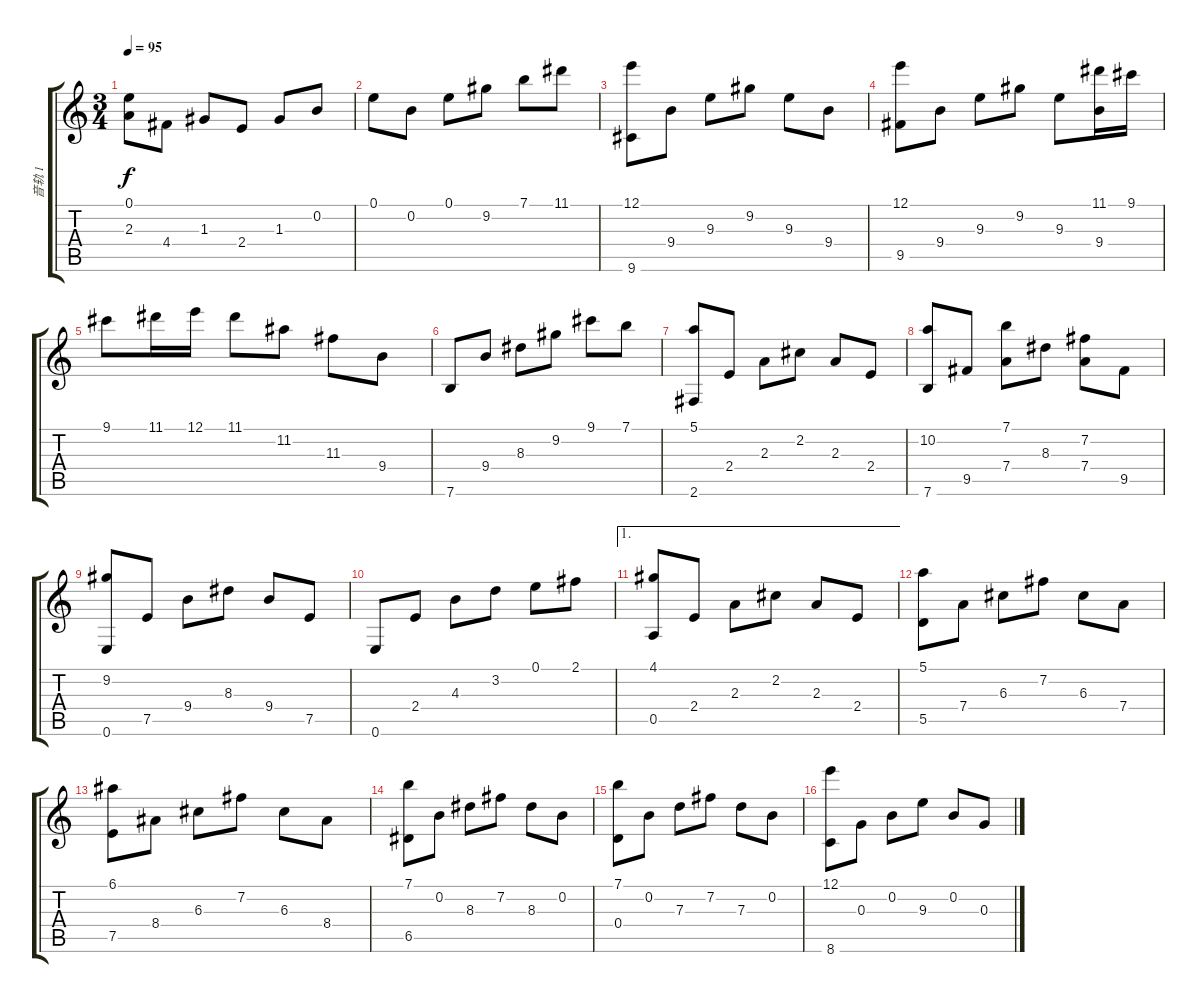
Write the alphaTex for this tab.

\track ("音轨 1" "音轨 1") {instrument acousticguitarnylon}
\staff {score tabs}
\tuning (E4 B3 G3 D3 A2 E2) {hide}
\ts (3 4)
\tempo 95
\clef g2
\ks c
(0.1 2.3).8{dy f} 4.4.8 1.3.8 2.4.8 1.3.8 0.2.8 |
0.1.8 0.2.8 0.1.8 9.2.8 7.1.8 11.1.8 |
(12.1 9.6).8 9.4.8 9.3.8 9.2.8 9.3.8 9.4.8 |
(12.1 9.5).8 9.4.8 9.3.8 9.2.8 9.3.8 (11.1 9.4).16 9.1.16 |
9.1.8 11.1.16 12.1.16 11.1.8 11.2.8 11.3.8 9.4.8 |
7.6.8 9.4.8 8.3.8 9.2.8 9.1.8 7.1.8 |
(5.1 2.6).8 2.4.8 2.3.8 2.2.8 2.3.8 2.4.8 |
(10.2 7.6).8 9.5.8 (7.1 7.4).8 8.3.8 (7.2 7.4).8 9.5.8 |
(9.2 0.6).8 7.5.8 9.4.8 8.3.8 9.4.8 7.5.8 |
0.6.8 2.4.8 4.3.8 3.2.8 0.1.8 2.1.8 |
\ae 1
(4.1 0.5).8 2.4.8 2.3.8 2.2.8 2.3.8 2.4.8 |
(5.1 5.5).8 7.4.8 6.3.8 7.2.8 6.3.8 7.4.8 |
(6.1 7.5).8 8.4.8 6.3.8 7.2.8 6.3.8 8.4.8 |
(7.1 6.5).8 0.2.8 8.3.8 7.2.8 8.3.8 0.2.8 |
(7.1 0.4).8 0.2.8 7.3.8 7.2.8 7.3.8 0.2.8 |
(12.1 8.6).8 0.3.8 0.2.8 9.3.8 0.2.8 0.3.8
